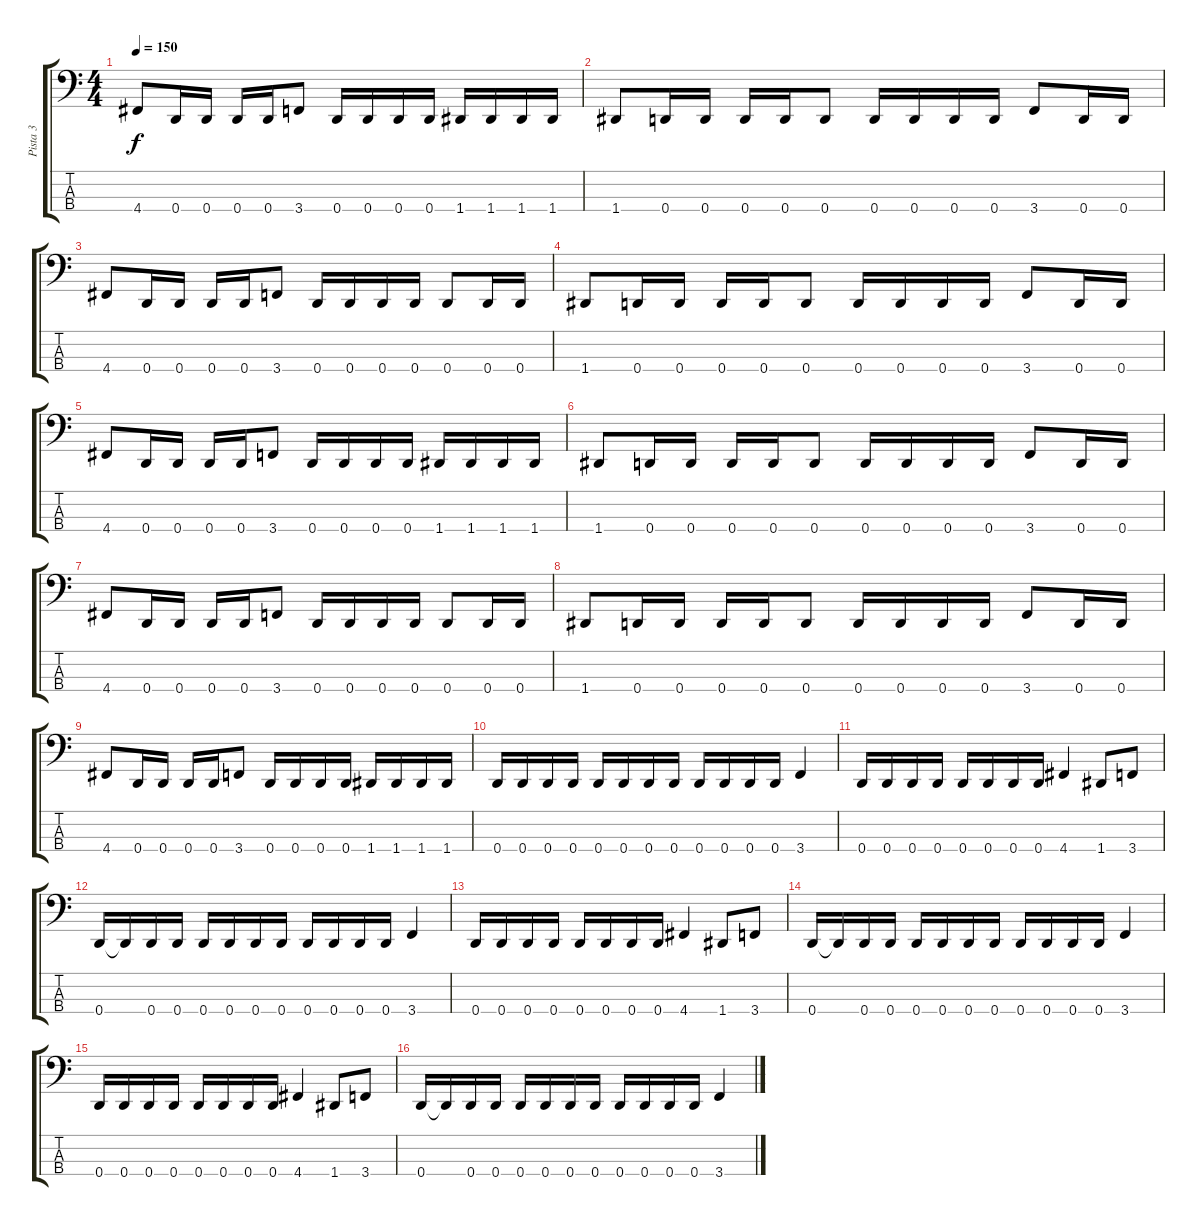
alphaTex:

\track ("Pista 3" "Pista 3") {instrument electricbasspick}
\staff {score tabs}
\tuning (G2 D2 A1 D1) {hide}
\ts (4 4)
\tempo 150
\clef f4
\ks c
4.4.8{dy f} 0.4.16 0.4.16 0.4.16 0.4.16 3.4.8 0.4.16 0.4.16 0.4.16 0.4.16 1.4.16 1.4.16 1.4.16 1.4.16 |
1.4.8 0.4.16 0.4.16 0.4.16 0.4.16 0.4.8 0.4.16 0.4.16 0.4.16 0.4.16 3.4.8 0.4.16 0.4.16 |
4.4.8 0.4.16 0.4.16 0.4.16 0.4.16 3.4.8 0.4.16 0.4.16 0.4.16 0.4.16 0.4.8 0.4.16 0.4.16 |
1.4.8 0.4.16 0.4.16 0.4.16 0.4.16 0.4.8 0.4.16 0.4.16 0.4.16 0.4.16 3.4.8 0.4.16 0.4.16 |
4.4.8 0.4.16 0.4.16 0.4.16 0.4.16 3.4.8 0.4.16 0.4.16 0.4.16 0.4.16 1.4.16 1.4.16 1.4.16 1.4.16 |
1.4.8 0.4.16 0.4.16 0.4.16 0.4.16 0.4.8 0.4.16 0.4.16 0.4.16 0.4.16 3.4.8 0.4.16 0.4.16 |
4.4.8 0.4.16 0.4.16 0.4.16 0.4.16 3.4.8 0.4.16 0.4.16 0.4.16 0.4.16 0.4.8 0.4.16 0.4.16 |
1.4.8 0.4.16 0.4.16 0.4.16 0.4.16 0.4.8 0.4.16 0.4.16 0.4.16 0.4.16 3.4.8 0.4.16 0.4.16 |
4.4.8 0.4.16 0.4.16 0.4.16 0.4.16 3.4.8 0.4.16 0.4.16 0.4.16 0.4.16 1.4.16 1.4.16 1.4.16 1.4.16 |
0.4.16 0.4.16 0.4.16 0.4.16 0.4.16 0.4.16 0.4.16 0.4.16 0.4.16 0.4.16 0.4.16 0.4.16 3.4.4 |
0.4.16 0.4.16 0.4.16 0.4.16 0.4.16 0.4.16 0.4.16 0.4.16 4.4.4 1.4.8 3.4.8 |
0.4.16 0.4{t}.16 0.4.16 0.4.16 0.4.16 0.4.16 0.4.16 0.4.16 0.4.16 0.4.16 0.4.16 0.4.16 3.4.4 |
0.4.16 0.4.16 0.4.16 0.4.16 0.4.16 0.4.16 0.4.16 0.4.16 4.4.4 1.4.8 3.4.8 |
0.4.16 0.4{t}.16 0.4.16 0.4.16 0.4.16 0.4.16 0.4.16 0.4.16 0.4.16 0.4.16 0.4.16 0.4.16 3.4.4 |
0.4.16 0.4.16 0.4.16 0.4.16 0.4.16 0.4.16 0.4.16 0.4.16 4.4.4 1.4.8 3.4.8 |
0.4.16 0.4{t}.16 0.4.16 0.4.16 0.4.16 0.4.16 0.4.16 0.4.16 0.4.16 0.4.16 0.4.16 0.4.16 3.4.4
